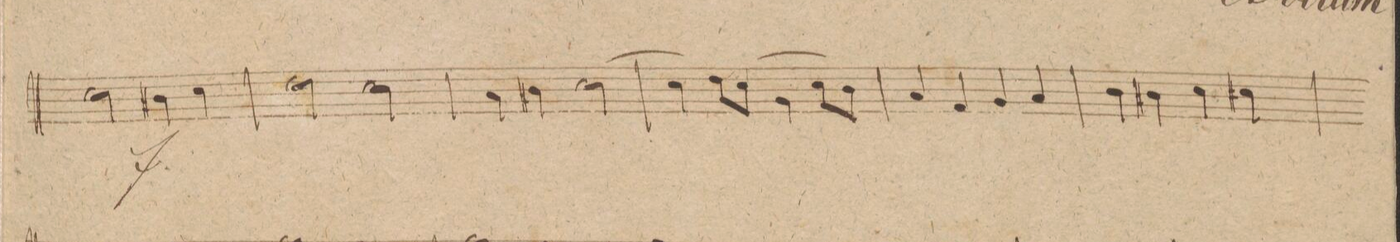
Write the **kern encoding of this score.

**kern	**dynam
*I"Trombone Baſso.	*
*clefF4	*
*k[]	*
*met(c|)	*
*M2/2	*
2E\	.
4D#X\	f
4E\	.
=204	=204
2F\	.
2E\	.
=205	=205
4C\	.
4D#X\	.
[2E\	.
=206	=206
4E\]	.
8F\L	.
(8E\J	.
4BB\	.
8E\L)	.
8D\J	.
=207	=207
4C/	.
4AA/	.
4BB/	.
4C/	.
=208	=208
4D\	.
4D#X\	.
4E\	.
4E#X\	.
=209	=209
*-	*-
